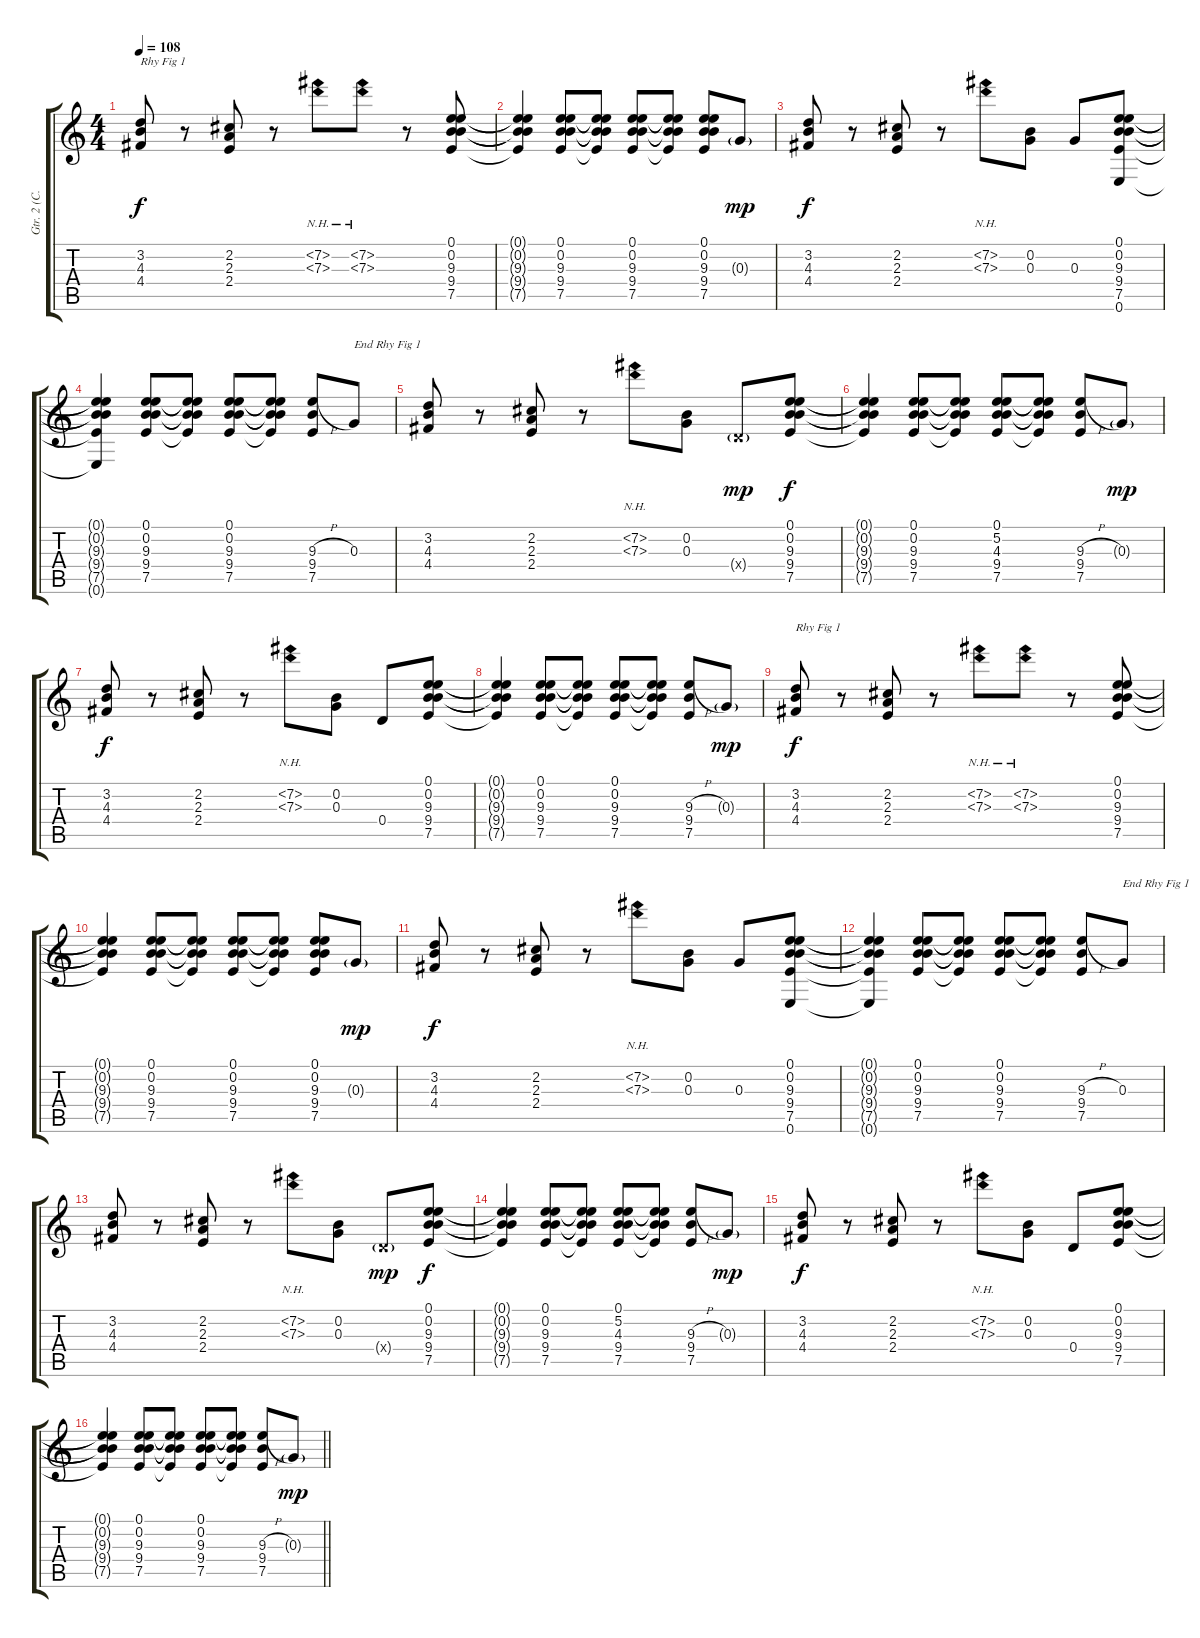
\track ("Gtr. 2 (C. Hynde)" "Gtr. 2 (C.") {instrument electricguitarclean}
\staff {score tabs}
\tuning (E4 B3 G3 D3 A2 E2) {hide}
\ts (4 4)
\tempo 108
\clef g2
\ks c
(3.2 4.3 4.4).8{txt "Rhy Fig 1" dy f} r.8 (2.2 2.3 2.4).8 r.8 (7.2{nh} 7.3{nh}).8 (7.2{nh} 7.3{nh}).8 r.8 (0.1 0.2 9.3 9.4 7.5).8 |
(0.1{t} 0.2{t} 9.3{t} 9.4{t} 7.5{t}).4 (0.1 0.2 9.3 9.4 7.5).8 (0.1{t} 0.2{t} 9.3{t} 9.4{t} 7.5{t}).8 (0.1 0.2 9.3 9.4 7.5).8 (0.1{t} 0.2{t} 9.3{t} 9.4{t} 7.5{t}).8 (0.1 0.2 9.3 9.4 7.5).8 0.3{g}.8{dy mp} |
(3.2 4.3 4.4).8{dy f} r.8 (2.2 2.3 2.4).8 r.8 (7.2{nh} 7.3{nh}).8 (0.2 0.3).8 0.3.8 (0.1 0.2 9.3 9.4 7.5 0.6).8 |
(0.1{t} 0.2{t} 9.3{t} 9.4{t} 7.5{t} 0.6{t}).4 (0.1 0.2 9.3 9.4 7.5).8 (0.1{t} 0.2{t} 9.3{t} 9.4{t} 7.5{t}).8 (0.1 0.2 9.3 9.4 7.5).8 (0.1{t} 0.2{t} 9.3{t} 9.4{t} 7.5{t}).8 (9.3{h} 9.4 7.5).8 0.3.8{txt "End Rhy Fig 1"} |
(3.2 4.3 4.4).8 r.8 (2.2 2.3 2.4).8 r.8 (7.2{nh} 7.3{nh}).8 (0.2 0.3).8 0.4{g x}.8{dy mp} (0.1 0.2 9.3 9.4 7.5).8{dy f} |
(0.1{t} 0.2{t} 9.3{t} 9.4{t} 7.5{t}).4 (0.1 0.2 9.3 9.4 7.5).8 (0.1{t} 0.2{t} 9.3{t} 9.4{t} 7.5{t}).8 (0.1 5.2 4.3 9.4 7.5).8 (0.1{t} 5.2{t} 4.3{t} 9.4{t} 7.5{t}).8 (9.3{h} 9.4 7.5).8 0.3{g}.8{dy mp} |
(3.2 4.3 4.4).8{dy f} r.8 (2.2 2.3 2.4).8 r.8 (7.2{nh} 7.3{nh}).8 (0.2 0.3).8 0.4.8 (0.1 0.2 9.3 9.4 7.5).8 |
(0.1{t} 0.2{t} 9.3{t} 9.4{t} 7.5{t}).4 (0.1 0.2 9.3 9.4 7.5).8 (0.1{t} 0.2{t} 9.3{t} 9.4{t} 7.5{t}).8 (0.1 0.2 9.3 9.4 7.5).8 (0.1{t} 0.2{t} 9.3{t} 9.4{t} 7.5{t}).8 (9.3{h} 9.4 7.5).8 0.3{g}.8{dy mp} |
(3.2 4.3 4.4).8{txt "Rhy Fig 1" dy f} r.8 (2.2 2.3 2.4).8 r.8 (7.2{nh} 7.3{nh}).8 (7.2{nh} 7.3{nh}).8 r.8 (0.1 0.2 9.3 9.4 7.5).8 |
(0.1{t} 0.2{t} 9.3{t} 9.4{t} 7.5{t}).4 (0.1 0.2 9.3 9.4 7.5).8 (0.1{t} 0.2{t} 9.3{t} 9.4{t} 7.5{t}).8 (0.1 0.2 9.3 9.4 7.5).8 (0.1{t} 0.2{t} 9.3{t} 9.4{t} 7.5{t}).8 (0.1 0.2 9.3 9.4 7.5).8 0.3{g}.8{dy mp} |
(3.2 4.3 4.4).8{dy f} r.8 (2.2 2.3 2.4).8 r.8 (7.2{nh} 7.3{nh}).8 (0.2 0.3).8 0.3.8 (0.1 0.2 9.3 9.4 7.5 0.6).8 |
(0.1{t} 0.2{t} 9.3{t} 9.4{t} 7.5{t} 0.6{t}).4 (0.1 0.2 9.3 9.4 7.5).8 (0.1{t} 0.2{t} 9.3{t} 9.4{t} 7.5{t}).8 (0.1 0.2 9.3 9.4 7.5).8 (0.1{t} 0.2{t} 9.3{t} 9.4{t} 7.5{t}).8 (9.3{h} 9.4 7.5).8 0.3.8{txt "End Rhy Fig 1"} |
(3.2 4.3 4.4).8 r.8 (2.2 2.3 2.4).8 r.8 (7.2{nh} 7.3{nh}).8 (0.2 0.3).8 0.4{g x}.8{dy mp} (0.1 0.2 9.3 9.4 7.5).8{dy f} |
(0.1{t} 0.2{t} 9.3{t} 9.4{t} 7.5{t}).4 (0.1 0.2 9.3 9.4 7.5).8 (0.1{t} 0.2{t} 9.3{t} 9.4{t} 7.5{t}).8 (0.1 5.2 4.3 9.4 7.5).8 (0.1{t} 5.2{t} 4.3{t} 9.4{t} 7.5{t}).8 (9.3{h} 9.4 7.5).8 0.3{g}.8{dy mp} |
(3.2 4.3 4.4).8{dy f} r.8 (2.2 2.3 2.4).8 r.8 (7.2{nh} 7.3{nh}).8 (0.2 0.3).8 0.4.8 (0.1 0.2 9.3 9.4 7.5).8 |
\barLineRight lightlight
(0.1{t} 0.2{t} 9.3{t} 9.4{t} 7.5{t}).4 (0.1 0.2 9.3 9.4 7.5).8 (0.1{t} 0.2{t} 9.3{t} 9.4{t} 7.5{t}).8 (0.1 0.2 9.3 9.4 7.5).8 (0.1{t} 0.2{t} 9.3{t} 9.4{t} 7.5{t}).8 (9.3{h} 9.4 7.5).8 0.3{g}.8{dy mp}
